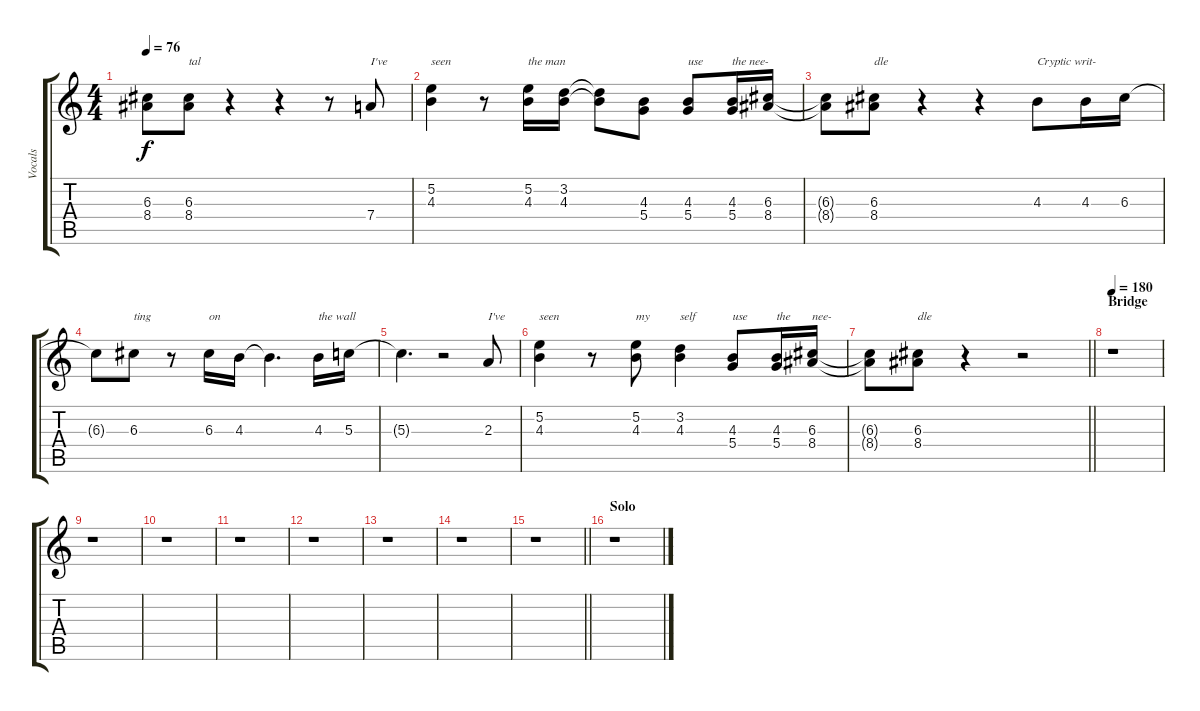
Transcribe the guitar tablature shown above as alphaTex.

\track ("Vocals" "Vocals") {instrument overdrivenguitar}
\staff {score tabs}
\tuning (E4 B3 G3 D3 A2 E2) {hide}
\ts (4 4)
\tempo 76
\clef g2
\ks c
(6.3{t} 8.4{t}).8{dy f} (6.3 8.4).8{txt "tal"} r.4 r.4 r.8 7.4.8{txt "I've"} |
(5.2 4.3).4{txt "seen"} r.8 (5.2 4.3).16{txt "the man"} (3.2 4.3).16 (3.2{t} 4.3{t}).8 (4.3 5.4).8 (4.3 5.4).8{txt "use"} (4.3 5.4).16{txt "the nee-"} (6.3 8.4).16 |
(6.3{t} 8.4{t}).8 (6.3 8.4).8{txt "dle"} r.4 r.4 4.3.8{txt "Cryptic writ-"} 4.3.16 6.3.16 |
6.3{t}.8 6.3.8{txt "ting"} r.8 6.3.16{txt "on"} 4.3.16 4.3{t}.4{d} 4.3.16{txt "the wall"} 5.3.16 |
5.3{t}.4{d} r.2 2.3.8{txt "I've"} |
(5.2 4.3).4{txt "seen"} r.8 (5.2 4.3).8{txt "my"} (3.2 4.3).4{txt "self"} (4.3 5.4).8{txt "use"} (4.3 5.4).16{txt "the"} (6.3 8.4).16{txt "nee-"} |
\barLineRight lightlight
(6.3{t} 8.4{t}).8 (6.3 8.4).8{txt "dle"} r.4 r.2 |
\section ("" "Bridge")
\tempo 180
r.1 |
r.1 |
r.1 |
r.1 |
r.1 |
r.1 |
r.1 |
\barLineRight lightlight
r.1 |
\section ("" "Solo")
r.1
